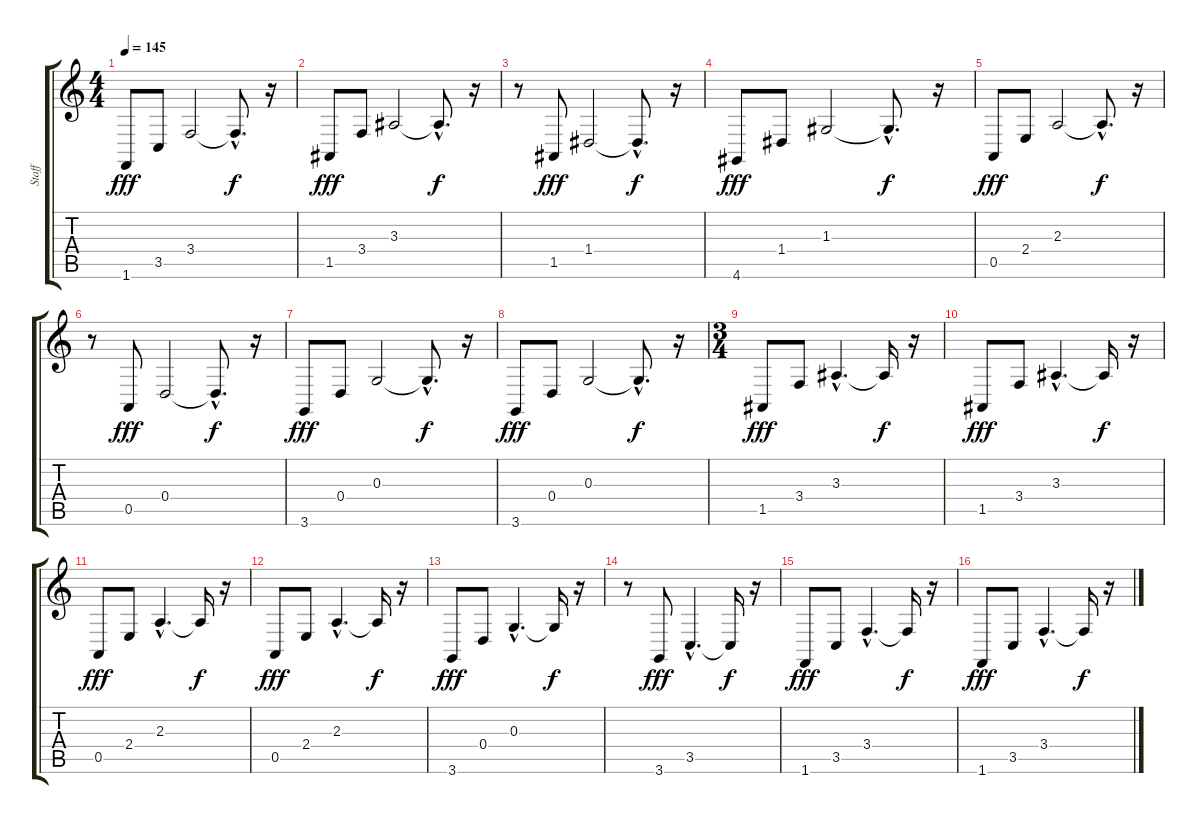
\track ("Staff" "Staff") {instrument trombone}
\staff {score tabs}
\tuning (E4 B3 G3 D3 A2 E2) {hide}
\ts (4 4)
\tempo 145
\clef g2
\ks c
1.6.8{dy fff} 3.5.8 3.4.2 3.4{hac t}.8{d dy f} r.16 |
1.5.8{dy fff} 3.4.8 3.3.2 3.3{hac t}.8{d dy f} r.16 |
r.8 1.5.8{dy fff} 1.4.2 1.4{hac t}.8{d dy f} r.16 |
4.6.8{dy fff} 1.4.8 1.3.2 1.3{hac t}.8{d dy f} r.16 |
0.5.8{dy fff} 2.4.8 2.3.2 2.3{hac t}.8{d dy f} r.16 |
r.8 0.5.8{dy fff} 0.4.2 0.4{hac t}.8{d dy f} r.16 |
3.6.8{dy fff} 0.4.8 0.3.2 0.3{hac t}.8{d dy f} r.16 |
3.6.8{dy fff} 0.4.8 0.3.2 0.3{hac t}.8{d dy f} r.16 |
\ts (3 4)
1.5.8{dy fff} 3.4.8 3.3{hac}.4{d} 3.3{t}.16{dy f} r.16 |
1.5.8{dy fff} 3.4.8 3.3{hac}.4{d} 3.3{t}.16{dy f} r.16 |
0.5.8{dy fff} 2.4.8 2.3{hac}.4{d} 2.3{t}.16{dy f} r.16 |
0.5.8{dy fff} 2.4.8 2.3{hac}.4{d} 2.3{t}.16{dy f} r.16 |
3.6.8{dy fff} 0.4.8 0.3{hac}.4{d} 0.3{t}.16{dy f} r.16 |
r.8 3.6.8{dy fff} 3.5{hac}.4{d} 3.5{t}.16{dy f} r.16 |
1.6.8{dy fff} 3.5.8 3.4{hac}.4{d} 3.4{t}.16{dy f} r.16 |
1.6.8{dy fff} 3.5.8 3.4{hac}.4{d} 3.4{t}.16{dy f} r.16
